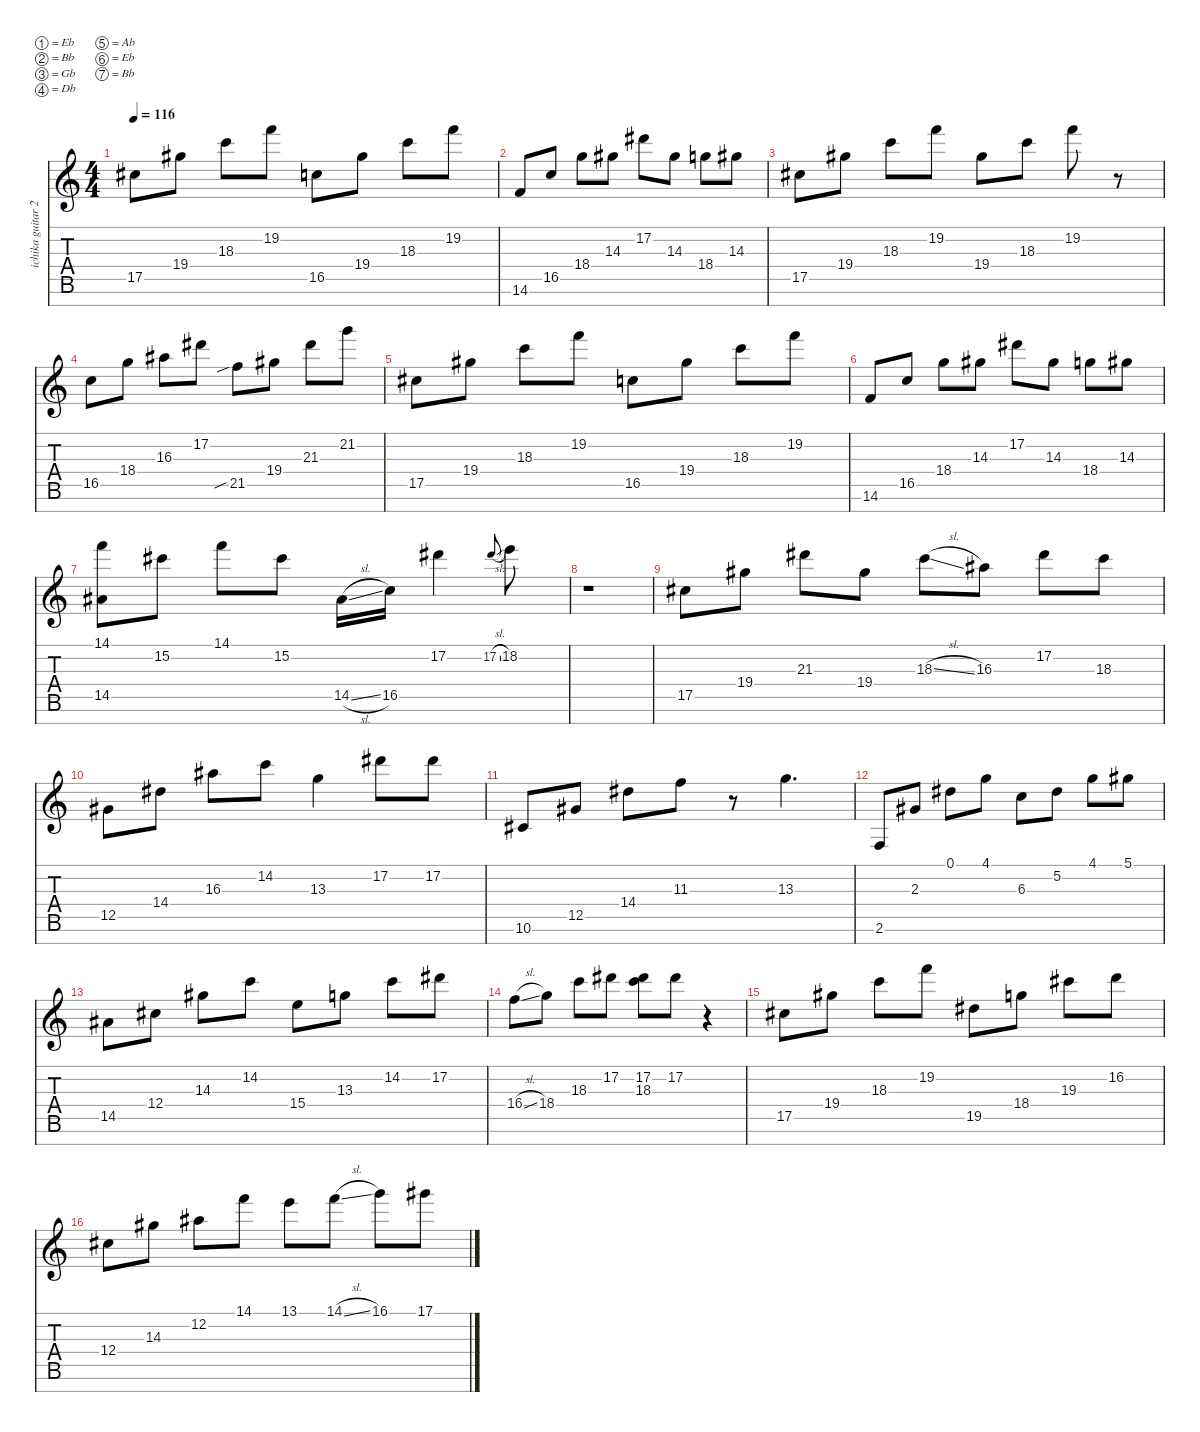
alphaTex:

\defaultSystemsLayout 4
\hideDynamics
\bracketExtendMode nobrackets
\track ("2nd guitar" "ichika guitar 2") {instrument electricguitarclean}
\staff {score tabs}
\tuning (Eb4 Bb3 Gb3 Db3 Ab2 Eb2 Bb1)
\ts (4 4)
\beaming (8 2 2 2 2)
\tempo 116
\clef g2
\ks c
17.5{acc #}.8{dy mf instrument electricguitarclean beam Down} 19.4{acc #}.8{beam Down} 18.3.8{beam Down} 19.2.8{beam Down} 16.5.8{beam Down} 19.4{acc #}.8{beam Down} 18.3.8{beam Down} 19.2.8{beam Down} |
14.6.8{beam Up} 16.5.8{beam Up} 18.4.8{beam Down} 14.3{acc #}.8{beam Down} 17.2{acc #}.8{beam Down} 14.3{acc #}.8{beam Down} 18.4.8{beam Down} 14.3{acc #}.8{beam Down} |
17.5{acc #}.8{beam Down} 19.4{acc #}.8{beam Down} 18.3.8{beam Down} 19.2.8{beam Down} 19.4{acc #}.8{beam Down} 18.3.8{beam Down} 19.2.8{beam Down} r.8{beam Down} |
16.5.8{beam Down} 18.4.8{beam Down} 16.3{acc #}.8{beam Down} 17.2{acc #}.8{beam Down} 21.5{sib}.8{beam Down} 19.4{acc #}.8{beam Down} 21.3{acc #}.8{beam Down} 21.2.8{beam Down} |
17.5{acc #}.8{beam Down} 19.4{acc #}.8{beam Down} 18.3.8{beam Down} 19.2.8{beam Down} 16.5.8{beam Down} 19.4{acc #}.8{beam Down} 18.3.8{beam Down} 19.2.8{beam Down} |
14.6.8{beam Up} 16.5.8{beam Up} 18.4.8{beam Down} 14.3{acc #}.8{beam Down} 17.2{acc #}.8{beam Down} 14.3{acc #}.8{beam Down} 18.4.8{beam Down} 14.3{acc #}.8{beam Down} |
(14.1 14.5{acc #}).8{beam Down} 15.2{acc #}.8{beam Down} 14.1.8{beam Down} 15.2{acc #}.8{beam Down} 14.5{sl acc #}.16{beam Down} 16.5.16{beam Down} 17.2{acc #}.4{beam Down} 17.2{sl acc #}.8{gr onbeat beam Up} 18.2.8{beam Down} |
r.1{beam Down} |
17.5{acc #}.8{beam Down} 19.4{acc #}.8{beam Down} 21.3{acc #}.8{beam Down} 19.4{acc #}.8{beam Down} 18.3{sl}.8{beam Down} 16.3{acc #}.8{beam Down} 17.2{acc #}.8{beam Down} 18.3.8{beam Down} |
12.5{acc #}.8{beam Down} 14.4{acc #}.8{beam Down} 16.3{acc #}.8{beam Down} 14.2.8{beam Down} 13.3.4{beam Down} 17.2{acc #}.8{beam Down} 17.2{acc #}.8{beam Down} |
10.6{acc #}.8{beam Up} 12.5{acc #}.8{beam Up} 14.4{acc #}.8{beam Down} 11.3.8{beam Down} r.8{beam Down} 13.3.4{d beam Down} |
2.6.8{beam Up} 2.3{acc #}.8{beam Up} 0.1{acc #}.8{beam Down} 4.1.8{beam Down} 6.3.8{beam Down} 5.2{acc #}.8{beam Down} 4.1.8{beam Down} 5.1{acc #}.8{beam Down} |
14.5{acc #}.8{beam Down} 12.4{acc #}.8{beam Down} 14.3{acc #}.8{beam Down} 14.2.8{beam Down} 15.4.8{beam Down} 13.3.8{beam Down} 14.2.8{beam Down} 17.2{acc #}.8{beam Down} |
16.4{sl}.8{beam Down} 18.4.8{beam Down} 18.3.8{beam Down} 17.2{acc #}.8{beam Down} (17.2{acc #} 18.3).8{beam Down} 17.2{acc #}.8{beam Down} r.4{beam Down} |
17.5{acc #}.8{beam Down} 19.4{acc #}.8{beam Down} 18.3.8{beam Down} 19.2.8{beam Down} 19.5{acc #}.8{beam Down} 18.4.8{beam Down} 19.3{acc #}.8{beam Down} 16.2.8{beam Down} |
12.4{acc #}.8{beam Down} 14.3{acc #}.8{beam Down} 12.2{acc #}.8{beam Down} 14.1.8{beam Down} 13.1.8{beam Down} 14.1{sl}.8{beam Down} 16.1.8{beam Down} 17.1{acc #}.8{beam Down}
